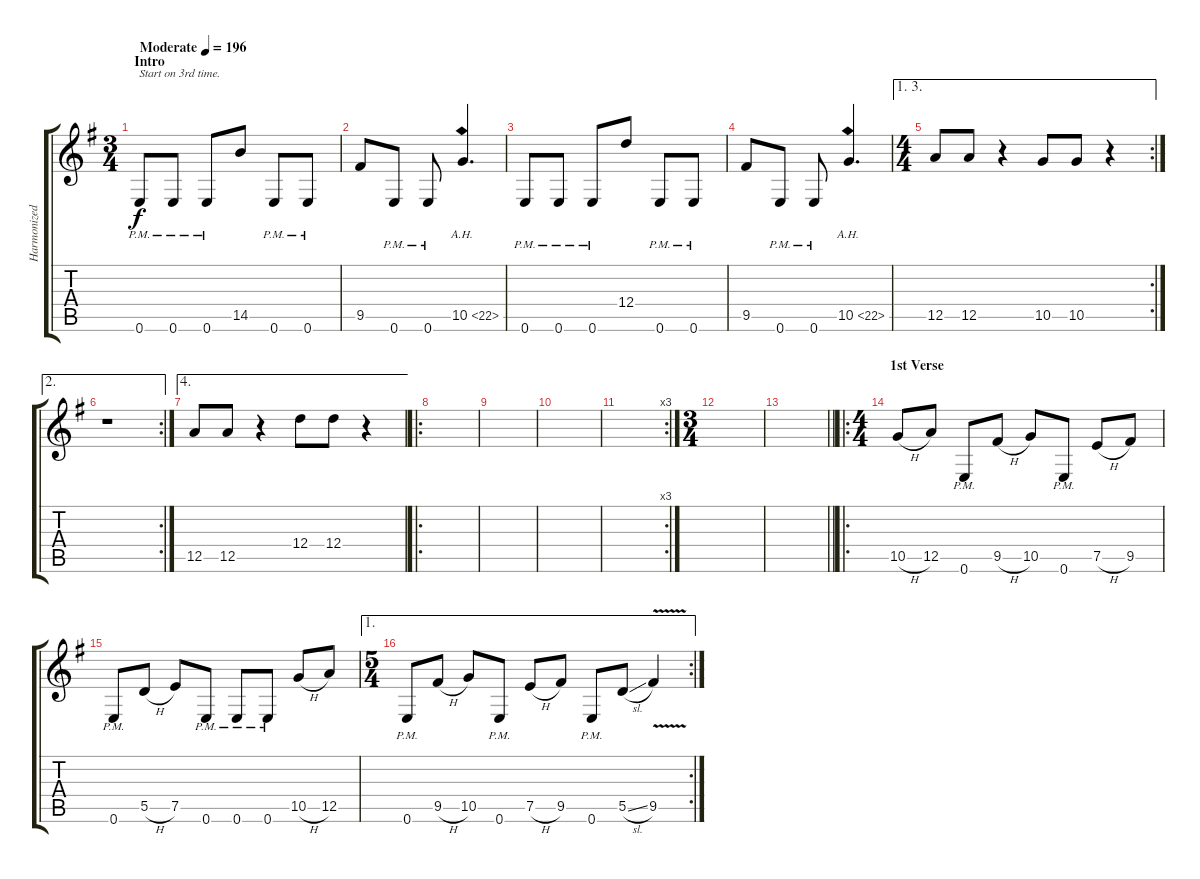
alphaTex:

\track ("Harmonized/Rhythm Gtr" "Harmonized") {instrument distortionguitar}
\staff {score tabs}
\tuning (E4 B3 G3 D3 A2 E2) {hide}
\ts (3 4)
\section ("" "Intro")
\tempo (196 "Moderate")
\clef g2
\ks g
0.6{pm}.8{txt "Start on 3rd time." dy f instrument distortionguitar} 0.6{pm}.8 0.6{pm}.8 14.5.8 0.6{pm}.8 0.6{pm}.8 |
9.5.8 0.6{pm}.8 0.6{pm}.8 10.5{ah 12}.4{d} |
0.6{pm}.8 0.6{pm}.8 0.6{pm}.8 12.4.8 0.6{pm}.8 0.6{pm}.8 |
9.5.8 0.6{pm}.8 0.6{pm}.8 10.5{ah 12}.4{d} |
\ae (1 3)
\rc 2
\ts (4 4)
12.5.8 12.5.8 r.4 10.5.8 10.5.8 r.4 |
\ae 2
\rc 2
r.1 |
\ae 4
12.5.8 12.5.8 r.4 12.4.8 12.4.8 r.4 |
\ro
|
|
|
\rc 3
|
\ts (3 4)
|
\barLineRight lightlight
|
\ro
\ts (4 4)
\section ("" "1st Verse")
10.5{h}.8 12.5.8 0.6{pm}.8 9.5{h}.8 10.5.8 0.6{pm}.8 7.5{h}.8 9.5.8 |
0.6{pm}.8 5.5{h}.8 7.5.8 0.6{pm}.8 0.6{pm}.8 0.6{pm}.8 10.5{h}.8 12.5.8 |
\ae 1
\rc 2
\ts (5 4)
0.6{pm}.8 9.5{h}.8 10.5.8 0.6{pm}.8 7.5{h}.8 9.5.8 0.6{pm}.8 5.5{sl}.8 9.5{v}.4
